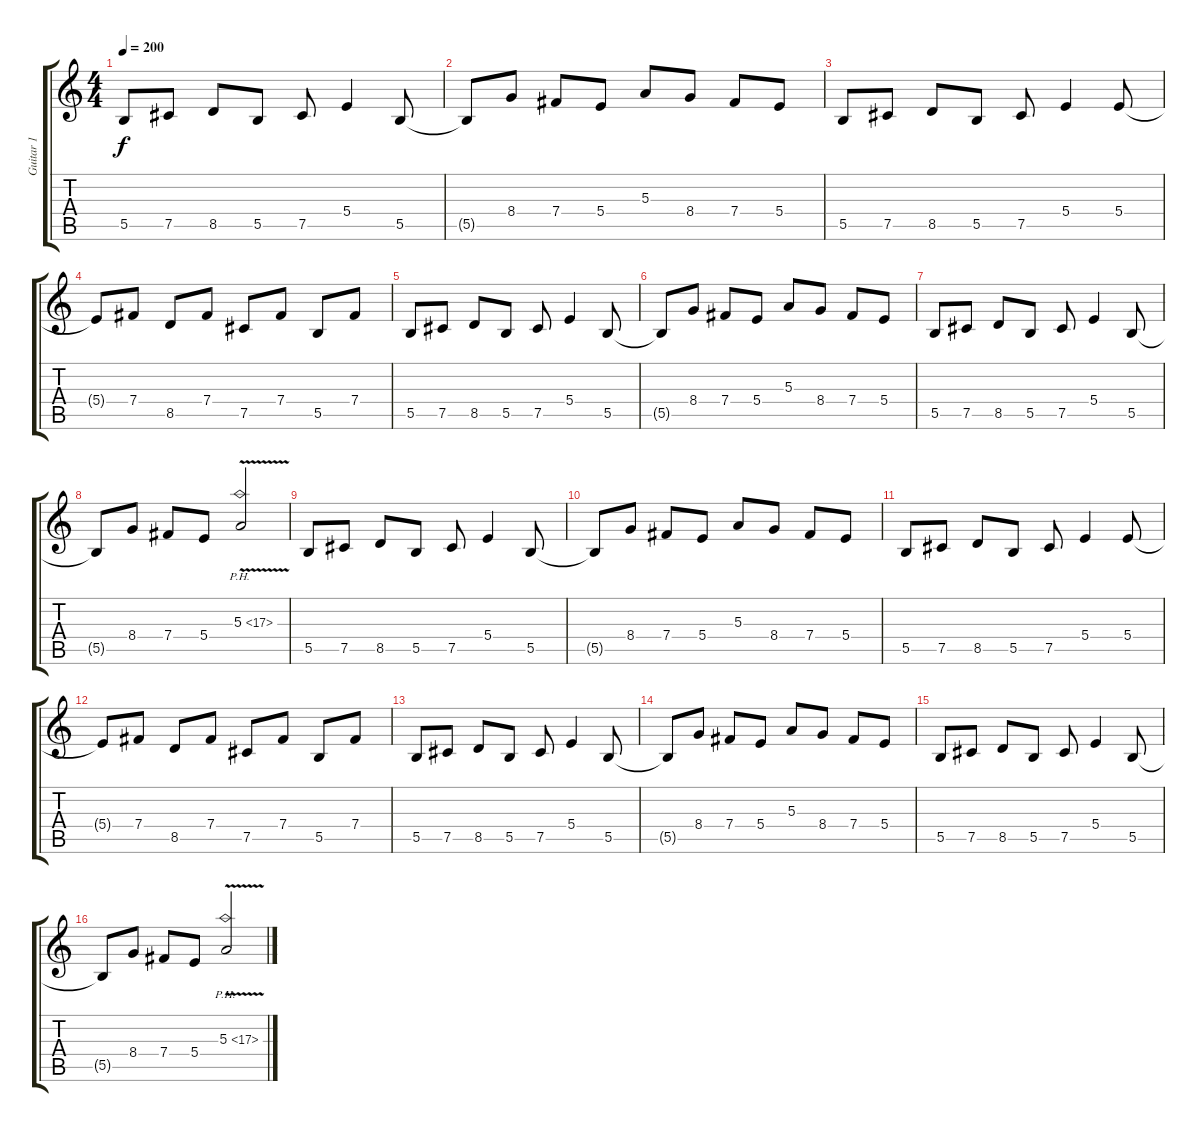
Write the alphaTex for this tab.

\track ("Guitar 1" "Guitar 1") {instrument distortionguitar}
\staff {score tabs}
\tuning (Db4 Ab3 E3 B2 Gb2 B1) {hide}
\ts (4 4)
\tempo 200
\clef g2
\ks c
5.5.8{dy f} 7.5.8 8.5.8 5.5.8 7.5.8 5.4.4 5.5.8 |
5.5{t}.8 8.4.8 7.4.8 5.4.8 5.3.8 8.4.8 7.4.8 5.4.8 |
5.5.8 7.5.8 8.5.8 5.5.8 7.5.8 5.4.4 5.4.8 |
5.4{t}.8 7.4.8 8.5.8 7.4.8 7.5.8 7.4.8 5.5.8 7.4.8 |
5.5.8 7.5.8 8.5.8 5.5.8 7.5.8 5.4.4 5.5.8 |
5.5{t}.8 8.4.8 7.4.8 5.4.8 5.3.8 8.4.8 7.4.8 5.4.8 |
5.5.8 7.5.8 8.5.8 5.5.8 7.5.8 5.4.4 5.5.8 |
5.5{t}.8 8.4.8 7.4.8 5.4.8 5.3{ph 12 v}.2 |
5.5.8 7.5.8 8.5.8 5.5.8 7.5.8 5.4.4 5.5.8 |
5.5{t}.8 8.4.8 7.4.8 5.4.8 5.3.8 8.4.8 7.4.8 5.4.8 |
5.5.8 7.5.8 8.5.8 5.5.8 7.5.8 5.4.4 5.4.8 |
5.4{t}.8 7.4.8 8.5.8 7.4.8 7.5.8 7.4.8 5.5.8 7.4.8 |
5.5.8 7.5.8 8.5.8 5.5.8 7.5.8 5.4.4 5.5.8 |
5.5{t}.8 8.4.8 7.4.8 5.4.8 5.3.8 8.4.8 7.4.8 5.4.8 |
5.5.8 7.5.8 8.5.8 5.5.8 7.5.8 5.4.4 5.5.8 |
5.5{t}.8 8.4.8 7.4.8 5.4.8 5.3{ph 12 v}.2
